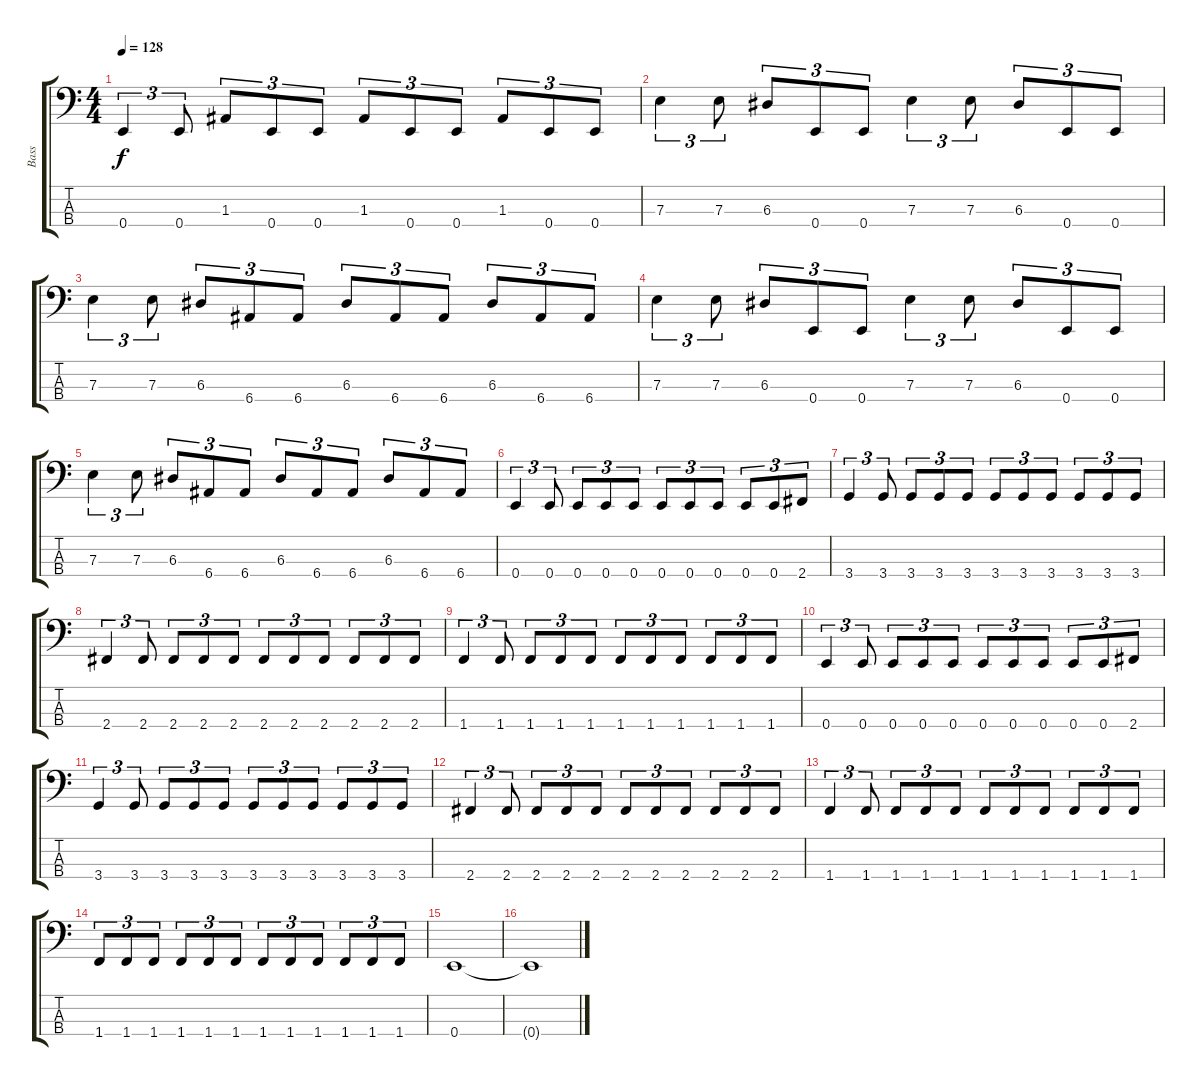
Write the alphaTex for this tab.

\track ("Bass" "Bass") {instrument electricbassfinger}
\staff {score tabs}
\tuning (G2 D2 A1 E1) {hide}
\ts (4 4)
\tempo 128
\clef f4
\ks c
0.4.4{tu (3 2) dy f} 0.4.8{tu (3 2)} 1.3.8{tu (3 2)} 0.4.8{tu (3 2)} 0.4.8{tu (3 2)} 1.3.8{tu (3 2)} 0.4.8{tu (3 2)} 0.4.8{tu (3 2)} 1.3.8{tu (3 2)} 0.4.8{tu (3 2)} 0.4.8{tu (3 2)} |
7.3.4{tu (3 2)} 7.3.8{tu (3 2)} 6.3.8{tu (3 2)} 0.4.8{tu (3 2)} 0.4.8{tu (3 2)} 7.3.4{tu (3 2)} 7.3.8{tu (3 2)} 6.3.8{tu (3 2)} 0.4.8{tu (3 2)} 0.4.8{tu (3 2)} |
7.3.4{tu (3 2)} 7.3.8{tu (3 2)} 6.3.8{tu (3 2)} 6.4.8{tu (3 2)} 6.4.8{tu (3 2)} 6.3.8{tu (3 2)} 6.4.8{tu (3 2)} 6.4.8{tu (3 2)} 6.3.8{tu (3 2)} 6.4.8{tu (3 2)} 6.4.8{tu (3 2)} |
7.3.4{tu (3 2)} 7.3.8{tu (3 2)} 6.3.8{tu (3 2)} 0.4.8{tu (3 2)} 0.4.8{tu (3 2)} 7.3.4{tu (3 2)} 7.3.8{tu (3 2)} 6.3.8{tu (3 2)} 0.4.8{tu (3 2)} 0.4.8{tu (3 2)} |
7.3.4{tu (3 2)} 7.3.8{tu (3 2)} 6.3.8{tu (3 2)} 6.4.8{tu (3 2)} 6.4.8{tu (3 2)} 6.3.8{tu (3 2)} 6.4.8{tu (3 2)} 6.4.8{tu (3 2)} 6.3.8{tu (3 2)} 6.4.8{tu (3 2)} 6.4.8{tu (3 2)} |
0.4.4{tu (3 2)} 0.4.8{tu (3 2)} 0.4.8{tu (3 2)} 0.4.8{tu (3 2)} 0.4.8{tu (3 2)} 0.4.8{tu (3 2)} 0.4.8{tu (3 2)} 0.4.8{tu (3 2)} 0.4.8{tu (3 2)} 0.4.8{tu (3 2)} 2.4.8{tu (3 2)} |
3.4.4{tu (3 2)} 3.4.8{tu (3 2)} 3.4.8{tu (3 2)} 3.4.8{tu (3 2)} 3.4.8{tu (3 2)} 3.4.8{tu (3 2)} 3.4.8{tu (3 2)} 3.4.8{tu (3 2)} 3.4.8{tu (3 2)} 3.4.8{tu (3 2)} 3.4.8{tu (3 2)} |
2.4.4{tu (3 2)} 2.4.8{tu (3 2)} 2.4.8{tu (3 2)} 2.4.8{tu (3 2)} 2.4.8{tu (3 2)} 2.4.8{tu (3 2)} 2.4.8{tu (3 2)} 2.4.8{tu (3 2)} 2.4.8{tu (3 2)} 2.4.8{tu (3 2)} 2.4.8{tu (3 2)} |
1.4.4{tu (3 2)} 1.4.8{tu (3 2)} 1.4.8{tu (3 2)} 1.4.8{tu (3 2)} 1.4.8{tu (3 2)} 1.4.8{tu (3 2)} 1.4.8{tu (3 2)} 1.4.8{tu (3 2)} 1.4.8{tu (3 2)} 1.4.8{tu (3 2)} 1.4.8{tu (3 2)} |
0.4.4{tu (3 2)} 0.4.8{tu (3 2)} 0.4.8{tu (3 2)} 0.4.8{tu (3 2)} 0.4.8{tu (3 2)} 0.4.8{tu (3 2)} 0.4.8{tu (3 2)} 0.4.8{tu (3 2)} 0.4.8{tu (3 2)} 0.4.8{tu (3 2)} 2.4.8{tu (3 2)} |
3.4.4{tu (3 2)} 3.4.8{tu (3 2)} 3.4.8{tu (3 2)} 3.4.8{tu (3 2)} 3.4.8{tu (3 2)} 3.4.8{tu (3 2)} 3.4.8{tu (3 2)} 3.4.8{tu (3 2)} 3.4.8{tu (3 2)} 3.4.8{tu (3 2)} 3.4.8{tu (3 2)} |
2.4.4{tu (3 2)} 2.4.8{tu (3 2)} 2.4.8{tu (3 2)} 2.4.8{tu (3 2)} 2.4.8{tu (3 2)} 2.4.8{tu (3 2)} 2.4.8{tu (3 2)} 2.4.8{tu (3 2)} 2.4.8{tu (3 2)} 2.4.8{tu (3 2)} 2.4.8{tu (3 2)} |
1.4.4{tu (3 2)} 1.4.8{tu (3 2)} 1.4.8{tu (3 2)} 1.4.8{tu (3 2)} 1.4.8{tu (3 2)} 1.4.8{tu (3 2)} 1.4.8{tu (3 2)} 1.4.8{tu (3 2)} 1.4.8{tu (3 2)} 1.4.8{tu (3 2)} 1.4.8{tu (3 2)} |
1.4.8{tu (3 2)} 1.4.8{tu (3 2)} 1.4.8{tu (3 2)} 1.4.8{tu (3 2)} 1.4.8{tu (3 2)} 1.4.8{tu (3 2)} 1.4.8{tu (3 2)} 1.4.8{tu (3 2)} 1.4.8{tu (3 2)} 1.4.8{tu (3 2)} 1.4.8{tu (3 2)} 1.4.8{tu (3 2)} |
0.4.1 |
0.4{t}.1
